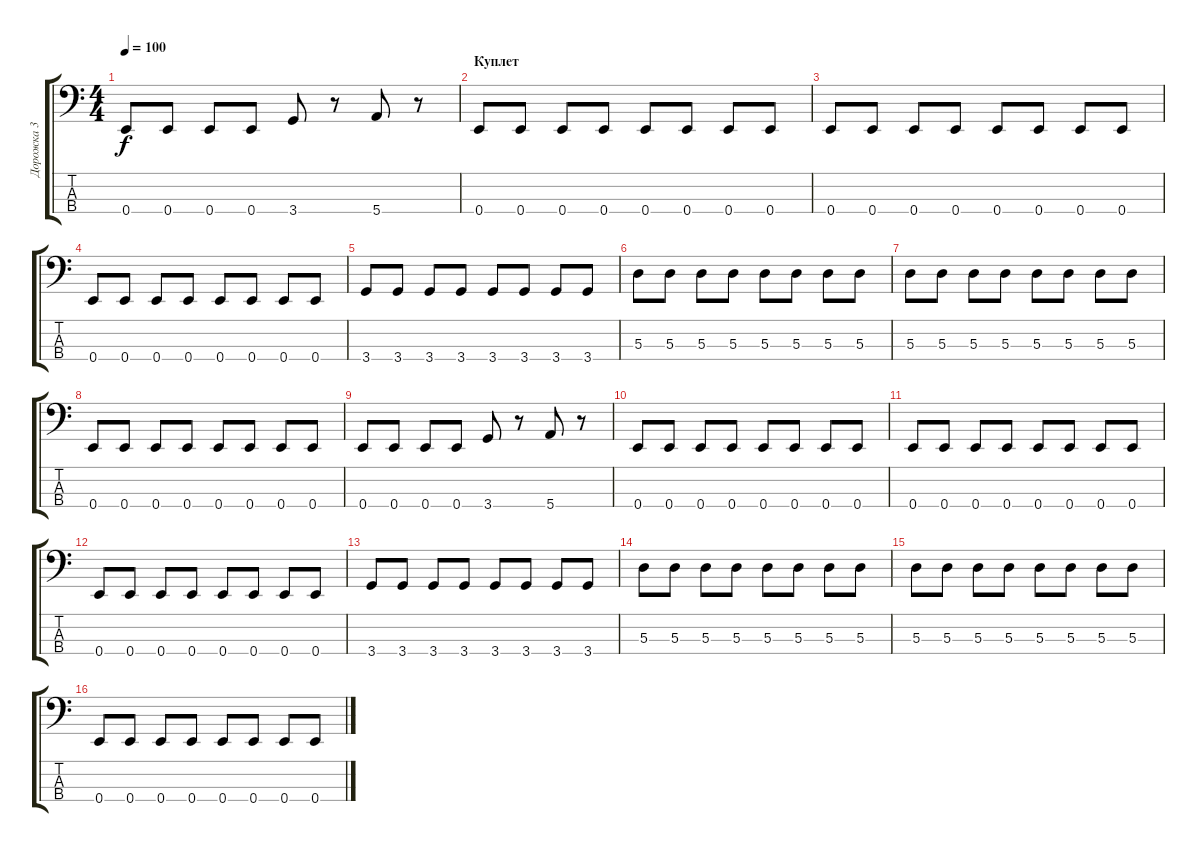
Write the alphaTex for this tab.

\track ("Дорожка 3" "Дорожка 3") {instrument electricbasspick}
\staff {score tabs}
\tuning (G2 D2 A1 E1) {hide}
\ts (4 4)
\tempo 100
\clef f4
\ks c
0.4.8{dy f} 0.4.8 0.4.8 0.4.8 3.4.8 r.8 5.4.8 r.8 |
\section ("" "Куплет")
0.4.8 0.4.8 0.4.8 0.4.8 0.4.8 0.4.8 0.4.8 0.4.8 |
0.4.8 0.4.8 0.4.8 0.4.8 0.4.8 0.4.8 0.4.8 0.4.8 |
0.4.8 0.4.8 0.4.8 0.4.8 0.4.8 0.4.8 0.4.8 0.4.8 |
3.4.8 3.4.8 3.4.8 3.4.8 3.4.8 3.4.8 3.4.8 3.4.8 |
5.3.8 5.3.8 5.3.8 5.3.8 5.3.8 5.3.8 5.3.8 5.3.8 |
5.3.8 5.3.8 5.3.8 5.3.8 5.3.8 5.3.8 5.3.8 5.3.8 |
0.4.8 0.4.8 0.4.8 0.4.8 0.4.8 0.4.8 0.4.8 0.4.8 |
0.4.8 0.4.8 0.4.8 0.4.8 3.4.8 r.8 5.4.8 r.8 |
0.4.8 0.4.8 0.4.8 0.4.8 0.4.8 0.4.8 0.4.8 0.4.8 |
0.4.8 0.4.8 0.4.8 0.4.8 0.4.8 0.4.8 0.4.8 0.4.8 |
0.4.8 0.4.8 0.4.8 0.4.8 0.4.8 0.4.8 0.4.8 0.4.8 |
3.4.8 3.4.8 3.4.8 3.4.8 3.4.8 3.4.8 3.4.8 3.4.8 |
5.3.8 5.3.8 5.3.8 5.3.8 5.3.8 5.3.8 5.3.8 5.3.8 |
5.3.8 5.3.8 5.3.8 5.3.8 5.3.8 5.3.8 5.3.8 5.3.8 |
0.4.8 0.4.8 0.4.8 0.4.8 0.4.8 0.4.8 0.4.8 0.4.8
